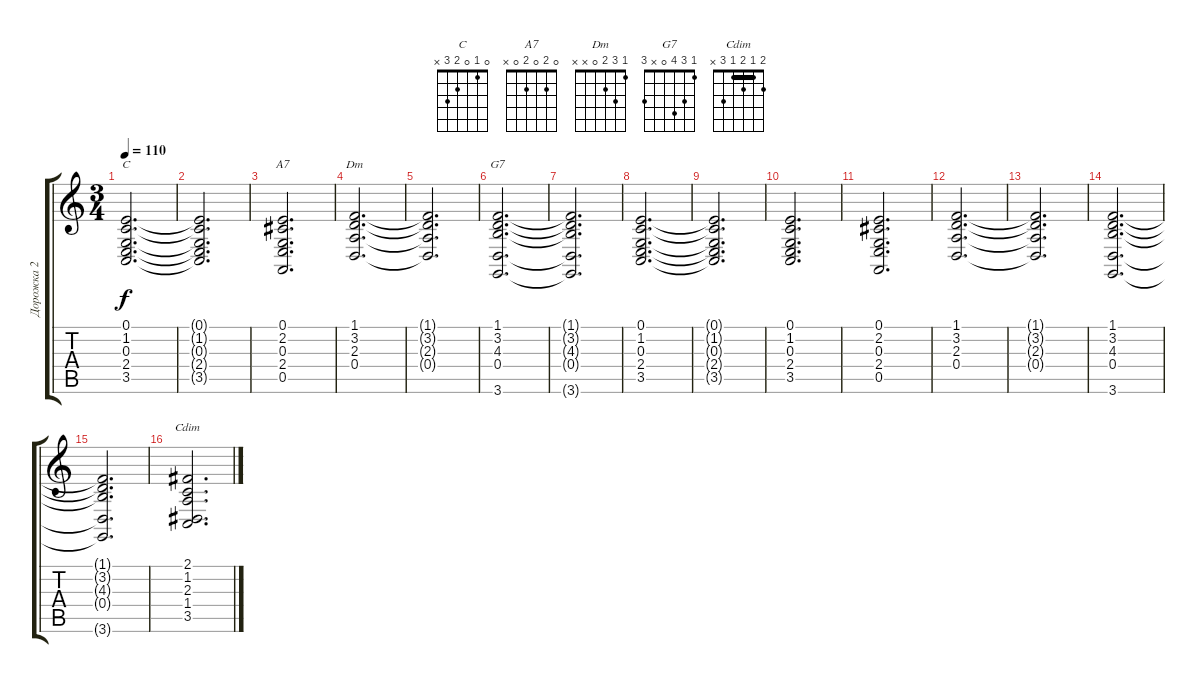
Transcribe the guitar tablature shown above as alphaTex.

\track ("Дорожка 2" "Дорожка 2") {instrument stringensemble1}
\staff {score tabs}
\tuning (E4 B3 G3 D3 A2 E2) {hide}
\chord ("C" 0 1 0 2 3 x)
\chord ("A7" 0 2 0 2 0 x)
\chord ("Dm" 1 3 2 0 x x)
\chord ("G7" 1 3 4 0 x 3)
\chord ("Cdim" 2 1 2 1 3 x) {barre 1}
\ts (3 4)
\tempo 110
\clef g2
\ks c
(0.1 1.2 0.3 2.4 3.5).2{d ch "C" dy f} |
(0.1{t} 1.2{t} 0.3{t} 2.4{t} 3.5{t}).2{d} |
(0.1 2.2 0.3 2.4 0.5).2{d ch "A7"} |
(1.1 3.2 2.3 0.4).2{d ch "Dm"} |
(1.1{t} 3.2{t} 2.3{t} 0.4{t}).2{d} |
(1.1 3.2 4.3 0.4 3.6).2{d ch "G7"} |
(1.1{t} 3.2{t} 4.3{t} 0.4{t} 3.6{t}).2{d} |
(0.1 1.2 0.3 2.4 3.5).2{d} |
(0.1{t} 1.2{t} 0.3{t} 2.4{t} 3.5{t}).2{d} |
(0.1 1.2 0.3 2.4 3.5).2{d} |
(0.1 2.2 0.3 2.4 0.5).2{d} |
(1.1 3.2 2.3 0.4).2{d} |
(1.1{t} 3.2{t} 2.3{t} 0.4{t}).2{d} |
(1.1 3.2 4.3 0.4 3.6).2{d} |
(1.1{t} 3.2{t} 4.3{t} 0.4{t} 3.6{t}).2{d} |
(2.1 1.2 2.3 1.4 3.5).2{d ch "Cdim"}
